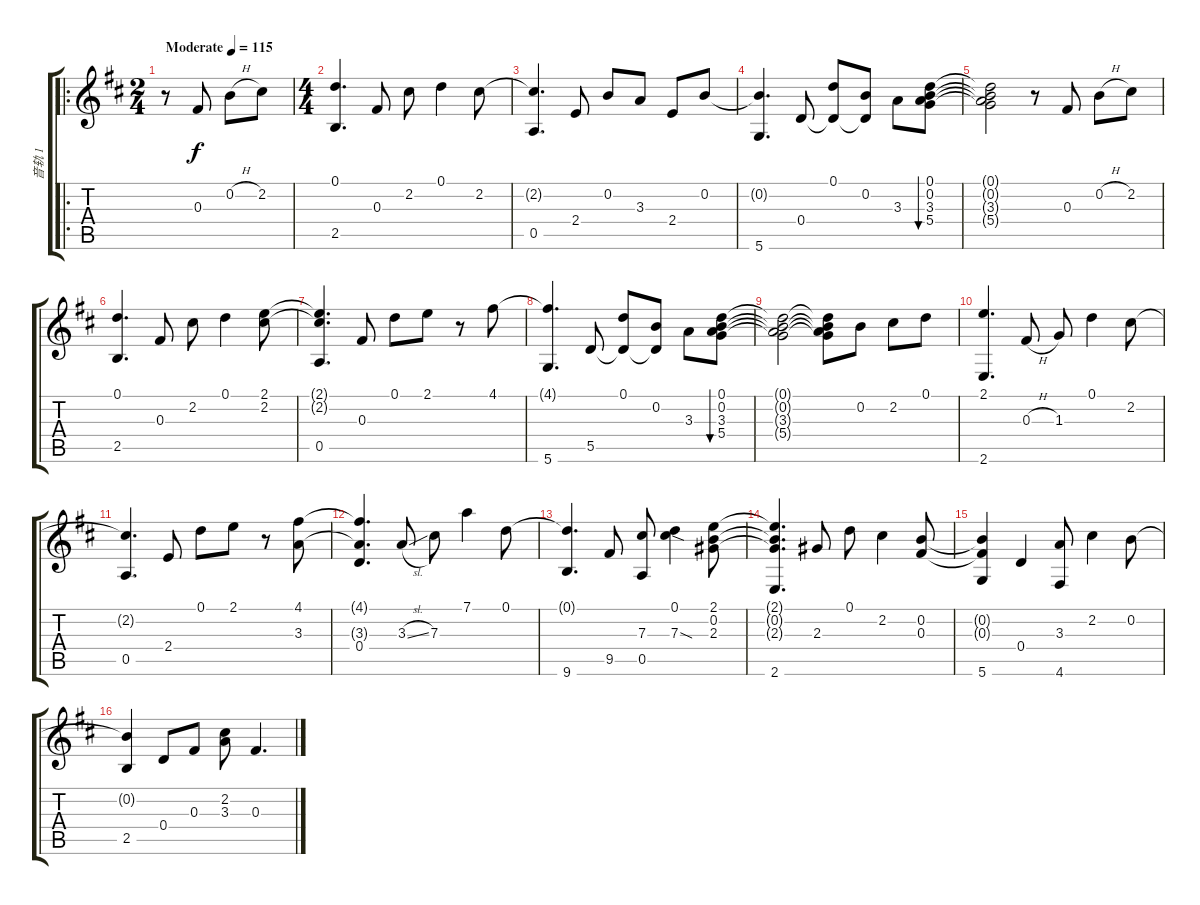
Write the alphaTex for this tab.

\track ("音轨 1" "音轨 1") {instrument acousticguitarsteel}
\staff {score tabs}
\tuning (D4 B3 Gb3 D3 A2 D2) {hide}
\ro
\ts (2 4)
\tempo (115 "Moderate")
\clef g2
\ks d
r.8{dy f instrument acousticguitarsteel} 0.3.8 0.2{h}.8 2.2.8 |
\ts (4 4)
(0.1 2.5).4{d} 0.3.8 2.2.8 0.1.4 2.2.8 |
(2.2{t} 0.5).4{d} 2.4.8 0.2.8 3.3.8 2.4.8 0.2.8 |
(0.2{t} 5.6).4{d} 0.4.8 (0.1 0.4{t}).8 (0.2 0.4{t}).8 3.3.8 (0.1 0.2 3.3 5.4).8{bu 480} |
(0.1{t} 0.2{t} 3.3{t} 5.4{t}).2 r.8 0.3.8 0.2{h}.8 2.2.8 |
(0.1 2.5).4{d} 0.3.8 2.2.8 0.1.4 (2.1 2.2).8 |
(2.1{t} 2.2{t} 0.5).4{d} 0.3.8 0.1.8 2.1.8 r.8 4.1.8 |
(4.1{t} 5.6).4{d} 5.5.8 (0.1 5.5{t}).8 (0.2 5.5{t}).8 3.3.8 (0.1 0.2 3.3 5.4).8{bu 480} |
(0.1{t} 0.2{t} 3.3{t} 5.4{t}).2 (0.1{t} 0.2{t} 3.3{t} 5.4{t}).8 0.2.8 2.2.8 0.1.8 |
(2.1 2.6).4{d} 0.3{h}.8 1.3.8 0.1.4 2.2.8 |
(2.2{t} 0.5).4{d} 2.4.8 0.1.8 2.1.8 r.8 (4.1 3.3).8 |
(4.1{t} 3.3{t} 0.4).4{d} 3.3{sl}.8 7.3.8 7.1.4 0.1.8 |
(0.1{t} 9.6).4{d} 9.5.8 (7.3 0.5).8 (0.1 7.3{sod}).4 (2.1 0.2 2.3).8 |
(2.1{t} 0.2{t} 2.3{t} 2.6).4{d} 2.3.8 0.1.8 2.2.4 (0.2 0.3).8 |
(0.2{t} 0.3{t} 5.6).4 0.4.4 (3.3 4.6).8 2.2.4 0.2.8 |
(0.2{t} 2.5).4 0.4.8 0.3.8 (2.2 3.3).8 0.3.4{d}
